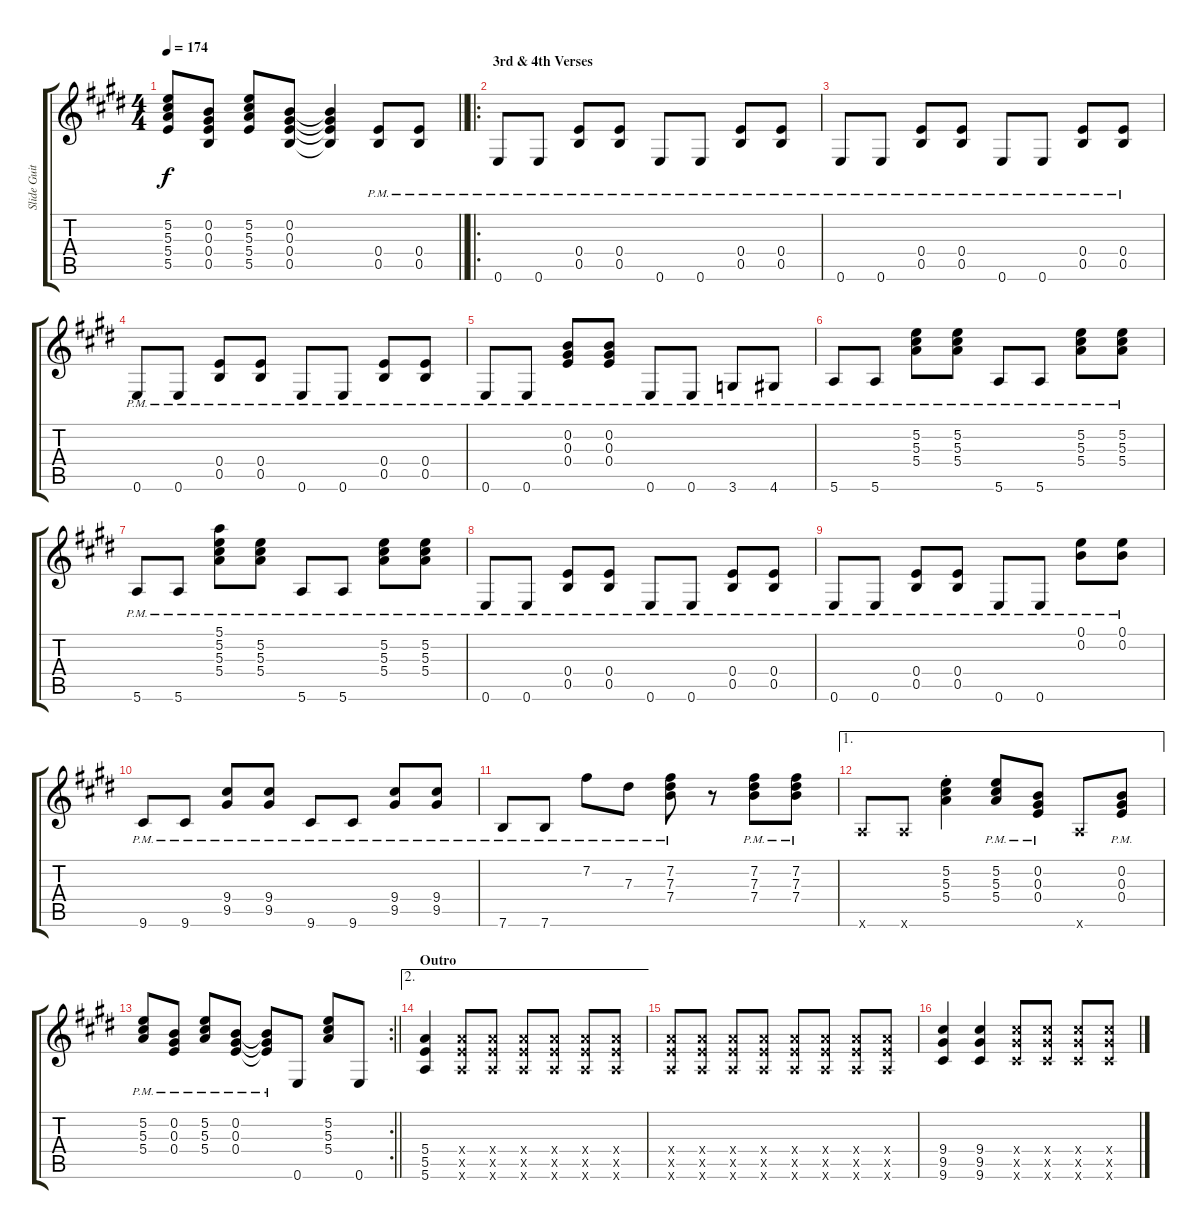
\track ("Slide Guitar (Open-E)" "Slide Guit") {solo instrument overdrivenguitar}
\staff {score tabs}
\tuning (E4 B3 Ab3 E3 B2 E2) {hide}
\ts (4 4)
\tempo 174
\clef g2
\barLineRight lightlight
\ks e
(5.2 5.3 5.4 5.5).8{dy f} (0.2 0.3 0.4 0.5).8 (5.2 5.3 5.4 5.5).8 (0.2 0.3 0.4 0.5).8 (0.2{t} 0.3{t} 0.4{t} 0.5{t}).4 (0.4{pm} 0.5{pm}).8 (0.4{pm} 0.5{pm}).8 |
\ro
\section ("" "3rd & 4th Verses")
\ks c#minor
0.6{pm}.8 0.6{pm}.8 (0.4{pm} 0.5{pm}).8 (0.4{pm} 0.5{pm}).8 0.6{pm}.8 0.6{pm}.8 (0.4{pm} 0.5{pm}).8 (0.4{pm} 0.5{pm}).8 |
0.6{pm}.8 0.6{pm}.8 (0.4{pm} 0.5{pm}).8 (0.4{pm} 0.5{pm}).8 0.6{pm}.8 0.6{pm}.8 (0.4{pm} 0.5{pm}).8 (0.4{pm} 0.5{pm}).8 |
0.6{pm}.8 0.6{pm}.8 (0.4{pm} 0.5{pm}).8 (0.4{pm} 0.5{pm}).8 0.6{pm}.8 0.6{pm}.8 (0.4{pm} 0.5{pm}).8 (0.4{pm} 0.5{pm}).8 |
\ks e
0.6{pm}.8 0.6{pm}.8 (0.2{pm} 0.3{pm} 0.4{pm}).8 (0.2{pm} 0.3{pm} 0.4{pm}).8 0.6{pm}.8 0.6{pm}.8 3.6{pm}.8 4.6{pm}.8 |
\ks c#minor
5.6{pm}.8 5.6{pm}.8 (5.2{pm} 5.3{pm} 5.4{pm}).8 (5.2{pm} 5.3{pm} 5.4{pm}).8 5.6{pm}.8 5.6{pm}.8 (5.2{pm} 5.3{pm} 5.4{pm}).8 (5.2{pm} 5.3{pm} 5.4{pm}).8 |
5.6{pm}.8 5.6{pm}.8 (5.1{pm} 5.2{pm} 5.3{pm} 5.4{pm}).8 (5.2{pm} 5.3{pm} 5.4{pm}).8 5.6{pm}.8 5.6{pm}.8 (5.2{pm} 5.3{pm} 5.4{pm}).8 (5.2{pm} 5.3{pm} 5.4{pm}).8 |
0.6{pm}.8 0.6{pm}.8 (0.4{pm} 0.5{pm}).8 (0.4{pm} 0.5{pm}).8 0.6{pm}.8 0.6{pm}.8 (0.4{pm} 0.5{pm}).8 (0.4{pm} 0.5{pm}).8 |
\ks e
0.6{pm}.8 0.6{pm}.8 (0.4{pm} 0.5{pm}).8 (0.4{pm} 0.5{pm}).8 0.6{pm}.8 0.6{pm}.8 (0.1{pm} 0.2{pm}).8 (0.1{pm} 0.2{pm}).8 |
\ks c#minor
9.6{pm}.8 9.6{pm}.8 (9.4{pm} 9.5{pm}).8 (9.4{pm} 9.5{pm}).8 9.6{pm}.8 9.6{pm}.8 (9.4{pm} 9.5{pm}).8 (9.4{pm} 9.5{pm}).8 |
7.6{pm}.8 7.6{pm}.8 7.2{pm}.8 7.3{pm}.8 (7.2{pm} 7.3{pm} 7.4{pm}).8 r.8 (7.2{pm} 7.3{pm} 7.4{pm}).8 (7.2{pm} 7.3{pm} 7.4{pm}).8 |
\ae 1
5.6{x}.8 5.6{x}.8 (5.2{st} 5.3{st} 5.4{st}).4 (5.2{pm} 5.3{pm} 5.4{pm}).8 (0.2{pm} 0.3{pm} 0.4{pm}).8 5.6{x}.8 (0.2{pm} 0.3{pm} 0.4{pm}).8 |
\rc 2
\barLineRight lightlight
\ks e
(5.2{pm} 5.3{pm} 5.4{pm}).8 (0.2{pm} 0.3{pm} 0.4{pm}).8 (5.2{pm} 5.3{pm} 5.4{pm}).8 (0.2{pm} 0.3{pm} 0.4{pm}).8 (0.2{pm t} 0.3{pm t} 0.4{pm t}).8 0.6.8 (5.2 5.3 5.4).8 0.6.8 |
\ae 2
\section ("" "Outro")
\ks c#minor
(5.4 5.5 5.6).4 (5.4{x} 5.5{x} 5.6{x}).8 (5.4{x} 5.5{x} 5.6{x}).8 (5.4{x} 5.5{x} 5.6{x}).8 (5.4{x} 5.5{x} 5.6{x}).8 (5.4{x} 5.5{x} 5.6{x}).8 (5.4{x} 5.5{x} 5.6{x}).8 |
(5.4{x} 5.5{x} 5.6{x}).8 (5.4{x} 5.5{x} 5.6{x}).8 (5.4{x} 5.5{x} 5.6{x}).8 (5.4{x} 5.5{x} 5.6{x}).8 (5.4{x} 5.5{x} 5.6{x}).8 (5.4{x} 5.5{x} 5.6{x}).8 (5.4{x} 5.5{x} 5.6{x}).8 (5.4{x} 5.5{x} 5.6{x}).8 |
(9.4 9.5 9.6).4 (9.4 9.5 9.6).4 (9.4{x} 9.5{x} 9.6{x}).8 (9.4{x} 9.5{x} 9.6{x}).8 (9.4{x} 9.5{x} 9.6{x}).8 (9.4{x} 9.5{x} 9.6{x}).8
